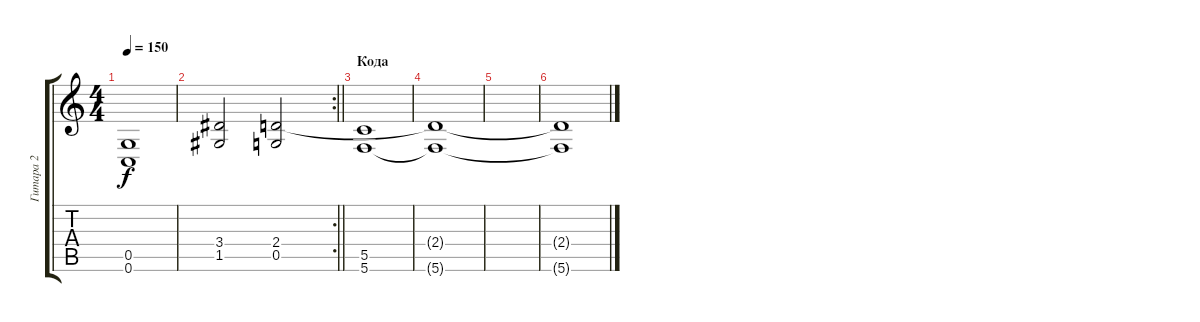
\track ("Гитара 2" "Гитара 2") {instrument distortionguitar}
\staff {score tabs}
\tuning (D4 A3 F3 C3 G2 C2) {hide}
\ts (4 4)
\tempo 150
\clef g2
\ks c
(0.5 0.6).1{dy f} |
\rc 2
\barLineRight lightlight
(3.4 1.5).2 (2.4 0.5).2 |
\section ("" "Кода")
(5.5 5.6).1 |
(2.4{t} 5.6{t}).1 |
|
(2.4{t} 5.6{t}).1
